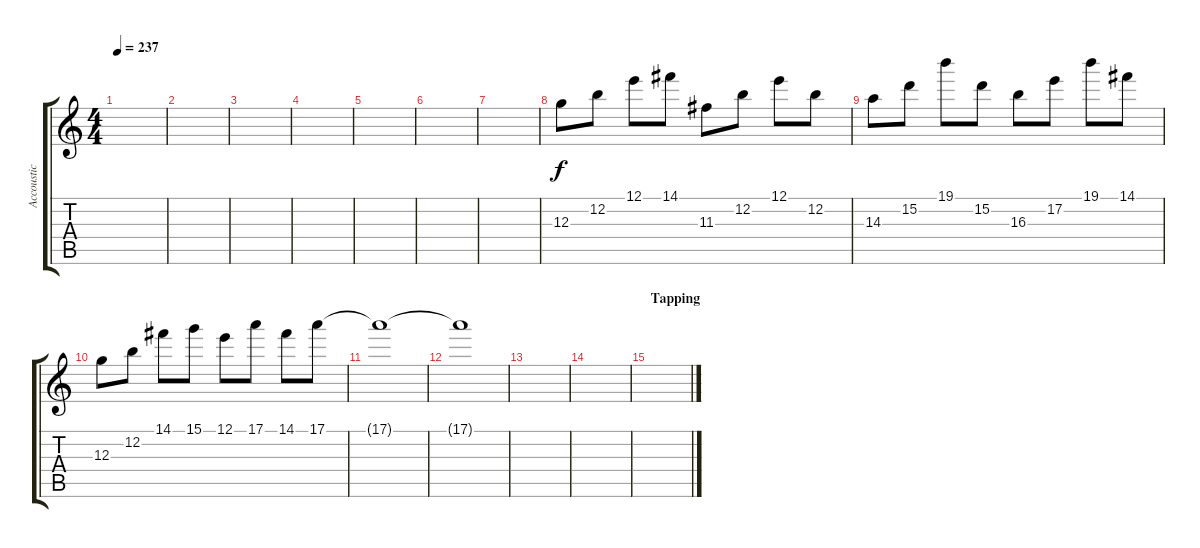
\track ("Accoustic Yoe" "Accoustic ") {instrument acousticguitarnylon}
\staff {score tabs}
\tuning (E4 B3 G3 D3 A2 E2) {hide}
\ts (4 4)
\tempo 237
\clef g2
\ks c
|
|
|
|
|
|
|
12.3.8 12.2.8 12.1.8 14.1.8 11.3.8 12.2.8 12.1.8 12.2.8 |
14.3.8 15.2.8 19.1.8 15.2.8 16.3.8 17.2.8 19.1.8 14.1.8 |
12.3.8 12.2.8 14.1.8 15.1.8 12.1.8 17.1.8 14.1.8 17.1.8{volume 2} |
17.1{t}.1 |
17.1{t}.1 |
|
|
\section ("" "Tapping")
